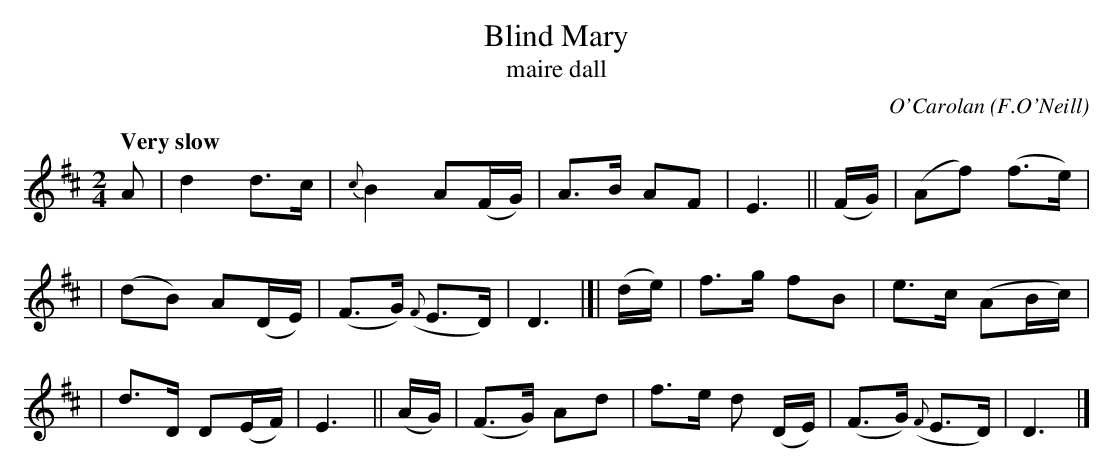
X:1
T: Blind Mary
T: maire dall
C: O'Carolan
O: F.O'Neill
Q: "Very slow" % 1/4=60
M: 2/4
L: 1/8
K: D
A | d2d>c | {c}B2 A(F/G/) | A>B AF | E3 || (F/G/) | (Af) (f>e) |
| (dB) A(D/E/) | (F>G) ({F}E>D) | D3 |]| (d/e/) | f>g fB | e>c (AB/c/) |
| d>D D(E/F/) | E3 || (A/G/) | (F>G) Ad | f>e d (D/E/) | (F>G) ({F}E>D) | D3 |]
